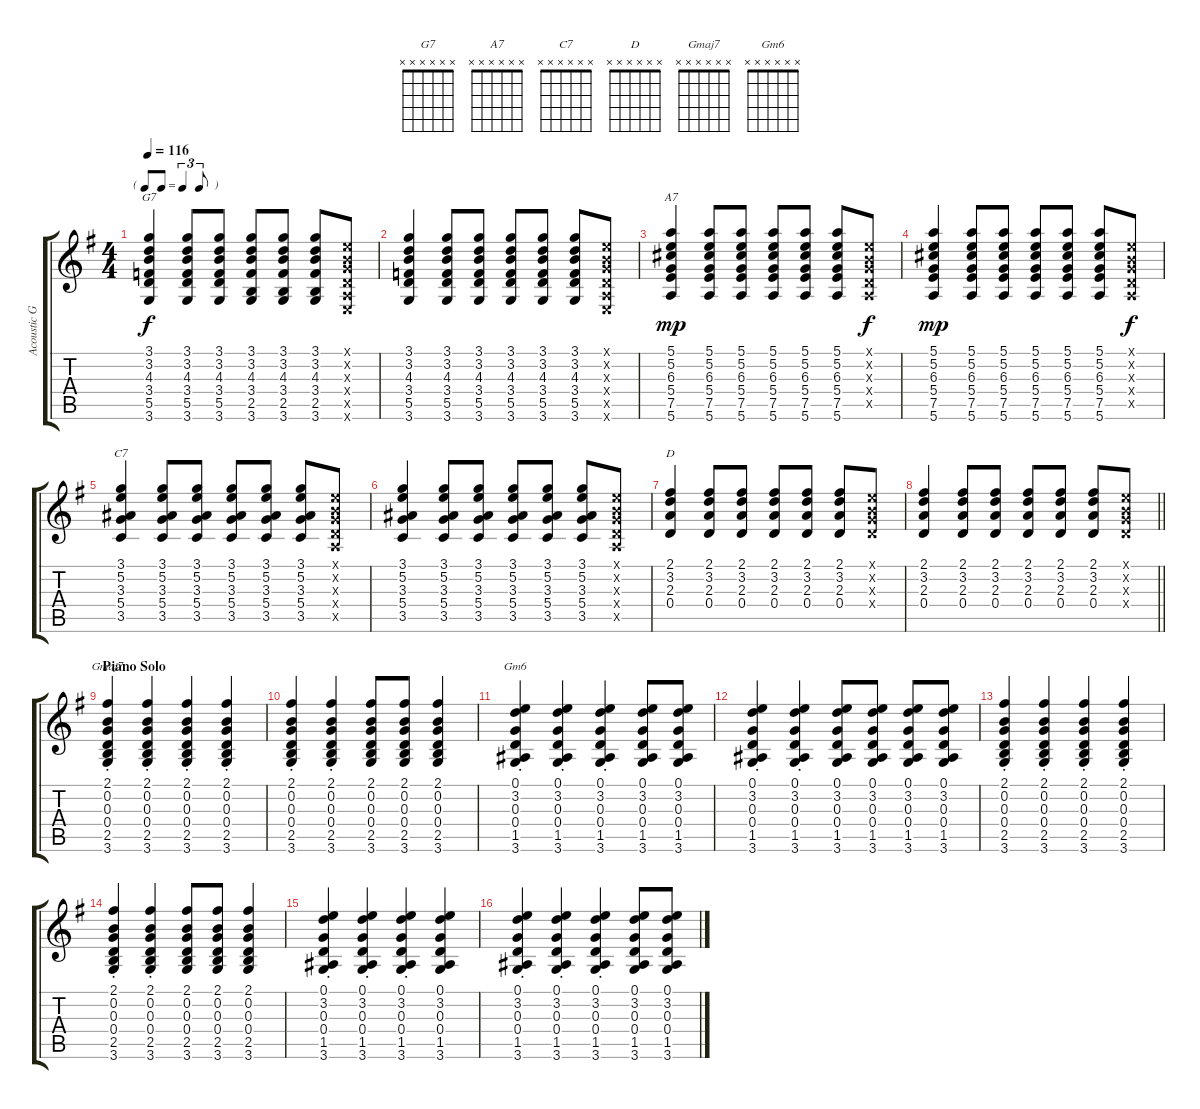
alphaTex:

\track ("Acoustic Guitar (David Gilmour)" "Acoustic G") {instrument acousticguitarsteel}
\staff {score tabs}
\tuning (E4 B3 G3 D3 A2 E2) {hide}
\chord ("G7" x x x x x x)
\chord ("A7" x x x x x x)
\chord ("C7" x x x x x x)
\chord ("D" x x x x x x)
\chord ("Gmaj7" x x x x x x)
\chord ("Gm6" x x x x x x)
\ts (4 4)
\tf triplet8th
\tempo 116
\clef g2
\ks g
(3.1 3.2 4.3 3.4 5.5 3.6).4{ch "G7" dy f} (3.1 3.2 4.3 3.4 5.5 3.6).8 (3.1 3.2 4.3 3.4 5.5 3.6).8 (3.1 3.2 4.3 3.4 2.5 3.6).8 (3.1 3.2 4.3 3.4 2.5 3.6).8 (3.1 3.2 4.3 3.4 2.5 3.6).8 (0.1{x} 0.2{x} 0.3{x} 0.4{x} 0.5{x} 0.6{x}).8 |
(3.1 3.2 4.3 3.4 5.5 3.6).4 (3.1 3.2 4.3 3.4 5.5 3.6).8 (3.1 3.2 4.3 3.4 5.5 3.6).8 (3.1 3.2 4.3 3.4 5.5 3.6).8 (3.1 3.2 4.3 3.4 5.5 3.6).8 (3.1 3.2 4.3 3.4 5.5 3.6).8 (0.1{x} 0.2{x} 0.3{x} 0.4{x} 0.5{x} 0.6{x}).8 |
(5.1 5.2 6.3 5.4 7.5 5.6).4{ch "A7" dy mp} (5.1 5.2 6.3 5.4 7.5 5.6).8 (5.1 5.2 6.3 5.4 7.5 5.6).8 (5.1 5.2 6.3 5.4 7.5 5.6).8 (5.1 5.2 6.3 5.4 7.5 5.6).8 (5.1 5.2 6.3 5.4 7.5 5.6).8 (0.1{x} 0.2{x} 0.3{x} 0.4{x} 0.5{x}).8{dy f} |
(5.1 5.2 6.3 5.4 7.5 5.6).4{dy mp} (5.1 5.2 6.3 5.4 7.5 5.6).8 (5.1 5.2 6.3 5.4 7.5 5.6).8 (5.1 5.2 6.3 5.4 7.5 5.6).8 (5.1 5.2 6.3 5.4 7.5 5.6).8 (5.1 5.2 6.3 5.4 7.5 5.6).8 (0.1{x} 0.2{x} 0.3{x} 0.4{x} 0.5{x}).8{dy f} |
(3.1 5.2 3.3 5.4 3.5).4{ch "C7"} (3.1 5.2 3.3 5.4 3.5).8 (3.1 5.2 3.3 5.4 3.5).8 (3.1 5.2 3.3 5.4 3.5).8 (3.1 5.2 3.3 5.4 3.5).8 (3.1 5.2 3.3 5.4 3.5).8 (0.1{x} 0.2{x} 0.3{x} 0.4{x} 0.5{x}).8 |
(3.1 5.2 3.3 5.4 3.5).4 (3.1 5.2 3.3 5.4 3.5).8 (3.1 5.2 3.3 5.4 3.5).8 (3.1 5.2 3.3 5.4 3.5).8 (3.1 5.2 3.3 5.4 3.5).8 (3.1 5.2 3.3 5.4 3.5).8 (0.1{x} 0.2{x} 0.3{x} 0.4{x} 0.5{x}).8 |
(2.1 3.2 2.3 0.4).4{ch "D"} (2.1 3.2 2.3 0.4).8 (2.1 3.2 2.3 0.4).8 (2.1 3.2 2.3 0.4).8 (2.1 3.2 2.3 0.4).8 (2.1 3.2 2.3 0.4).8 (0.1{x} 0.2{x} 0.3{x} 0.4{x}).8 |
\barLineRight lightlight
(2.1 3.2 2.3 0.4).4 (2.1 3.2 2.3 0.4).8 (2.1 3.2 2.3 0.4).8 (2.1 3.2 2.3 0.4).8 (2.1 3.2 2.3 0.4).8 (2.1 3.2 2.3 0.4).8 (0.1{x} 0.2{x} 0.3{x} 0.4{x}).8 |
\section ("" "Piano Solo")
(2.1{st} 0.2{st} 0.3{st} 0.4{st} 2.5{st} 3.6{st}).4{ch "Gmaj7"} (2.1{st} 0.2{st} 0.3{st} 0.4{st} 2.5{st} 3.6{st}).4 (2.1{st} 0.2{st} 0.3{st} 0.4{st} 2.5{st} 3.6{st}).4 (2.1{st} 0.2{st} 0.3{st} 0.4{st} 2.5{st} 3.6{st}).4 |
(2.1{st} 0.2{st} 0.3{st} 0.4{st} 2.5{st} 3.6{st}).4 (2.1{st} 0.2{st} 0.3{st} 0.4{st} 2.5{st} 3.6{st}).4 (2.1 0.2 0.3 0.4 2.5 3.6).8 (2.1 0.2 0.3 0.4 2.5 3.6).8 (2.1 0.2 0.3 0.4 2.5 3.6).4 |
(0.1{st} 3.2{st} 0.3{st} 0.4{st} 1.5{st} 3.6{st}).4{ch "Gm6"} (0.1{st} 3.2{st} 0.3{st} 0.4{st} 1.5{st} 3.6{st}).4 (0.1{st} 3.2{st} 0.3{st} 0.4{st} 1.5{st} 3.6{st}).4 (0.1 3.2 0.3 0.4 1.5 3.6).8 (0.1 3.2 0.3 0.4 1.5 3.6).8 |
(0.1{st} 3.2{st} 0.3{st} 0.4{st} 1.5{st} 3.6{st}).4 (0.1{st} 3.2{st} 0.3{st} 0.4{st} 1.5{st} 3.6{st}).4 (0.1 3.2 0.3 0.4 1.5 3.6).8 (0.1 3.2 0.3 0.4 1.5 3.6).8 (0.1 3.2 0.3 0.4 1.5 3.6).8 (0.1 3.2 0.3 0.4 1.5 3.6).8 |
(2.1{st} 0.2{st} 0.3{st} 0.4{st} 2.5{st} 3.6{st}).4 (2.1{st} 0.2{st} 0.3{st} 0.4{st} 2.5{st} 3.6{st}).4 (2.1{st} 0.2{st} 0.3{st} 0.4{st} 2.5{st} 3.6{st}).4 (2.1{st} 0.2{st} 0.3{st} 0.4{st} 2.5{st} 3.6{st}).4 |
(2.1{st} 0.2{st} 0.3{st} 0.4{st} 2.5{st} 3.6{st}).4 (2.1{st} 0.2{st} 0.3{st} 0.4{st} 2.5{st} 3.6{st}).4 (2.1 0.2 0.3 0.4 2.5 3.6).8 (2.1 0.2 0.3 0.4 2.5 3.6).8 (2.1 0.2 0.3 0.4 2.5 3.6).4 |
(0.1{st} 3.2{st} 0.3{st} 0.4{st} 1.5{st} 3.6{st}).4 (0.1{st} 3.2{st} 0.3{st} 0.4{st} 1.5{st} 3.6{st}).4 (0.1{st} 3.2{st} 0.3{st} 0.4{st} 1.5{st} 3.6{st}).4 (0.1 3.2 0.3 0.4 1.5 3.6).4 |
(0.1{st} 3.2{st} 0.3{st} 0.4{st} 1.5{st} 3.6{st}).4 (0.1{st} 3.2{st} 0.3{st} 0.4{st} 1.5{st} 3.6{st}).4 (0.1{st} 3.2{st} 0.3{st} 0.4{st} 1.5{st} 3.6{st}).4 (0.1 3.2 0.3 0.4 1.5 3.6).8 (0.1 3.2 0.3 0.4 1.5 3.6).8
